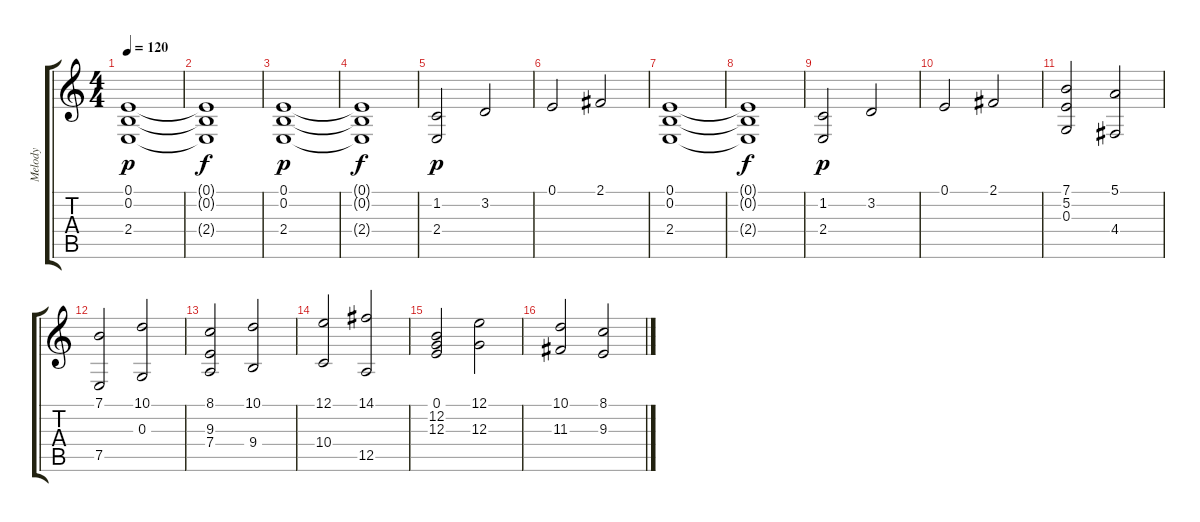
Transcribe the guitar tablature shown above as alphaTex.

\track ("Melody" "Melody") {instrument fx8scifi}
\staff {score tabs}
\tuning (E4 B3 G3 D3 A2 E2) {hide}
\ts (4 4)
\tempo 120
\clef g2
\ks c
(0.1 0.2 2.4).1{dy p instrument fx8scifi} |
(0.1{t} 0.2{t} 2.4{t}).1{dy f} |
(0.1 0.2 2.4).1{dy p volume 16} |
(0.1{t} 0.2{t} 2.4{t}).1{dy f} |
(1.2 2.4).2{dy p} 3.2.2 |
0.1.2 2.1.2 |
(0.1 0.2 2.4).1{volume 16} |
(0.1{t} 0.2{t} 2.4{t}).1{dy f} |
(1.2 2.4).2{dy p} 3.2.2 |
0.1.2 2.1.2 |
(7.1 5.2 0.3).2 (5.1 4.4).2 |
(7.1 7.5).2 (10.1 0.3).2 |
(8.1 9.3 7.4).2 (10.1 9.4).2 |
(12.1 10.4).2 (14.1 12.5).2 |
(0.1 12.2 12.3).2 (12.1 12.3).2 |
(10.1 11.3).2 (8.1 9.3).2
